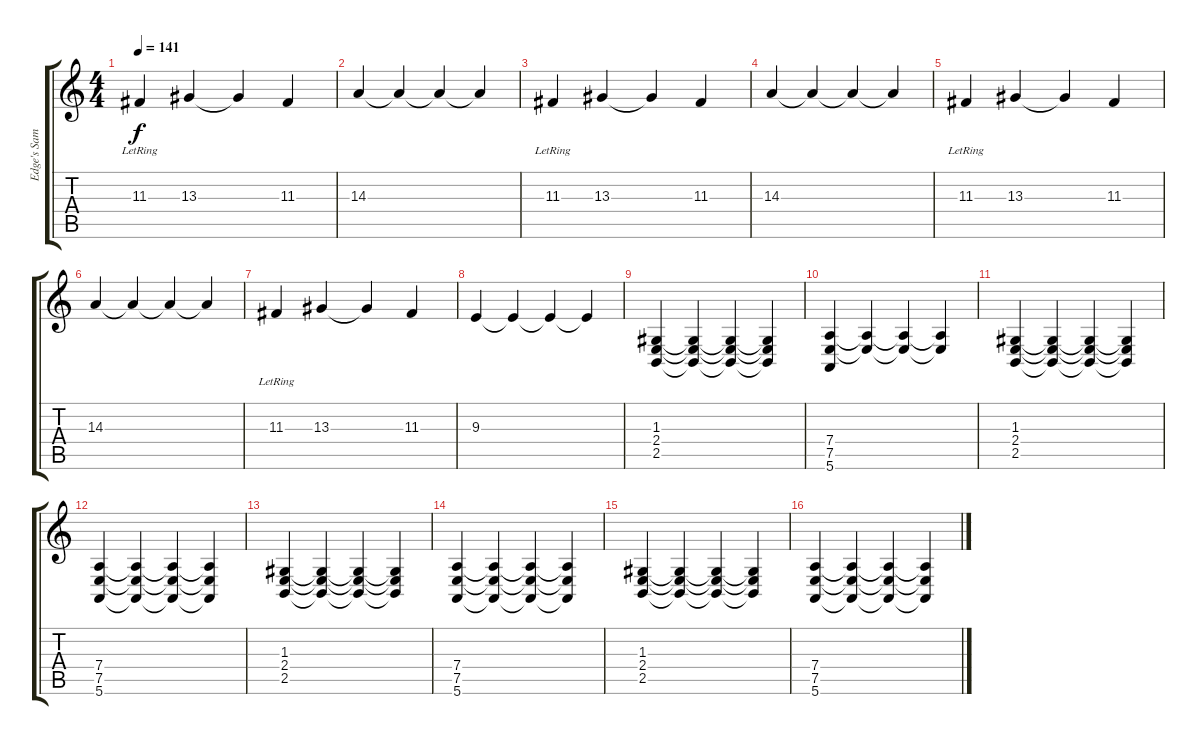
\track ("Edge's Sampler II" "Edge's Sam") {instrument drawbarorgan}
\staff {score tabs}
\tuning (E4 B3 G3 D3 A2 E2) {hide}
\ts (4 4)
\tempo 141
\clef g2
\ks c
11.3{lr}.4{dy f instrument drawbarorgan} 13.3.4 13.3{t}.4 11.3.4 |
14.3.4 14.3{t}.4 14.3{t}.4 14.3{t}.4 |
11.3{lr}.4 13.3.4 13.3{t}.4 11.3.4 |
14.3.4 14.3{t}.4 14.3{t}.4 14.3{t}.4 |
11.3{lr}.4 13.3.4 13.3{t}.4 11.3.4 |
14.3.4 14.3{t}.4 14.3{t}.4 14.3{t}.4 |
11.3{lr}.4 13.3.4 13.3{t}.4 11.3.4 |
9.3.4 9.3{t}.4 9.3{t}.4 9.3{t}.4 |
(1.3 2.4 2.5).4 (1.3{t} 2.4{t} 2.5{t}).4 (1.3{t} 2.4{t} 2.5{t}).4 (1.3{t} 2.4{t} 2.5{t}).4 |
(7.4 7.5 5.6).4 (7.4{t} 7.5{t}).4 (7.4{t} 7.5{t}).4 (7.4{t} 7.5{t}).4 |
(1.3 2.4 2.5).4 (1.3{t} 2.4{t} 2.5{t}).4 (1.3{t} 2.4{t} 2.5{t}).4 (1.3{t} 2.4{t} 2.5{t}).4 |
(7.4 7.5 5.6).4 (7.4{t} 7.5{t} 5.6{t}).4 (7.4{t} 7.5{t} 5.6{t}).4 (7.4{t} 7.5{t} 5.6{t}).4 |
(1.3 2.4 2.5).4 (1.3{t} 2.4{t} 2.5{t}).4 (1.3{t} 2.4{t} 2.5{t}).4 (1.3{t} 2.4{t} 2.5{t}).4 |
(7.4 7.5 5.6).4 (7.4{t} 7.5{t} 5.6{t}).4 (7.4{t} 7.5{t} 5.6{t}).4 (7.4{t} 7.5{t} 5.6{t}).4 |
(1.3 2.4 2.5).4 (1.3{t} 2.4{t} 2.5{t}).4 (1.3{t} 2.4{t} 2.5{t}).4 (1.3{t} 2.4{t} 2.5{t}).4 |
(7.4 7.5 5.6).4 (7.4{t} 7.5{t} 5.6{t}).4 (7.4{t} 7.5{t} 5.6{t}).4 (7.4{t} 7.5{t} 5.6{t}).4
